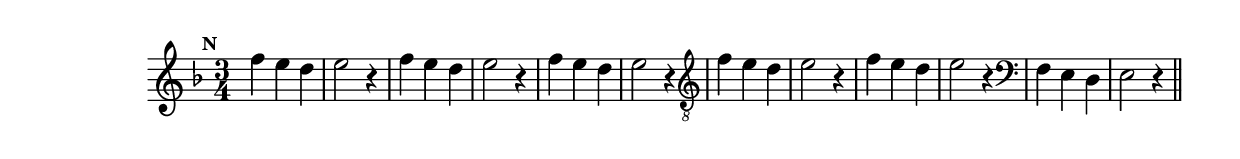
%% -*- coding: utf-8 -*-
\version "2.14.1"

%% \header { texidoc="Perguntas e Respostas"}

\relative c'' {

  \override Staff.TimeSignature #'style = #'()
  \time 3/4 
  \override Score.BarNumber #'transparent = ##t
  \override Score.RehearsalMark #'font-size = #-2
  \override Score.BarNumber #'transparent = ##t
  \set Score.markFormatter = #format-mark-numbers
  \key d \minor

  \mark 13

  %% CAVAQUINHO - BANJO
  \tag #'cv {
    f4 e d | e2 r4 
  }

  %% BANDOLIM
  \tag #'bd {
    f4 e d | e2 r4 
  }

  %% VIOLA
  \tag #'va {
    f4 e d | e2 r4 
  }

  %% VIOLÃO TENOR
  \tag #'vt {
    \clef "G_8"
    f,4 e d | e2 r4      
  }

  %% VIOLÃO
  \tag #'vi {
    \clef "G_8"
    f4 e d | e2 r4 
  }

  %% BAIXO - BAIXOLÃO
  \tag #'bx {
    \clef bass
    f,4 e d | e2 r4       
  }


  %% END DOCUMENT
  \bar "||"
}
